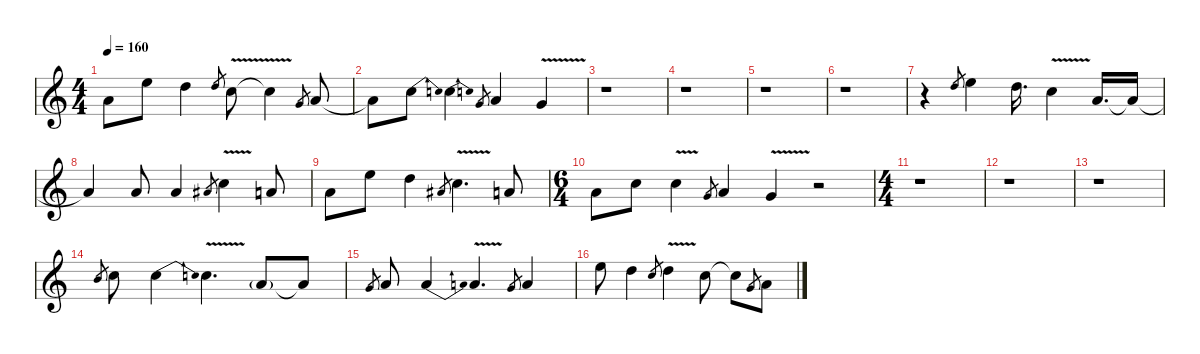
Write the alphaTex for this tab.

\defaultSystemsLayout 4
\hideDynamics
\bracketExtendMode nobrackets
\singleTrackTrackNamePolicy hidden
\multiTrackTrackNamePolicy hidden
\firstSystemTrackNameMode fullname
\firstSystemTrackNameOrientation horizontal
\otherSystemsTrackNameOrientation horizontal
\track ("Voice" "clar.") {defaultSystemsLayout 16 instrument clarinet}
\staff {score}
\tuning (E4 B3 G3 D3 A2 E2)
\ts (4 4)
\tempo 160
\clef g2
\ks c
10.2{t}.8{dy f beam Down} 12.1.8{beam Down} 10.1.4{beam Down} 10.1.8{gr dy mf beam Up} 8.1{v}.8{dy f beam Down} 8.1{v t}.4{beam Down} 8.2.8{gr dy mf beam Up} 10.2.8{dy f beam Up} |
10.2{t}.8{beam Down} 8.1{be (bend 0 0 60 1)}.8{beam Down} 8.1{be (bend 0 0 60 1)}.4{beam Down} 8.2.8{gr dy mf beam Up} 10.2.4{dy f beam Up} 8.2{v}.4{beam Up} |
r.1{beam Down} |
r.1{beam Down} |
r.1{beam Down} |
r.1{beam Down} |
r.4{beam Down} 10.1.8{gr dy mf beam Up} 12.1.4{dy f beam Down} 10.1.16{d beam Down} 8.1{v}.4{beam Down} 10.2.16{d beam Up} 10.2{t}.16{dy mf beam Up} |
10.2{t}.4{dy f beam Up} 10.2.8{beam Up} 10.2.4{beam Up} 6.1{acc #}.8{gr dy mf beam Up} 8.1{v}.4{dy f beam Down} 10.2.8{beam Up} |
10.2.8{beam Down} 12.1.8{beam Down} 10.1.4{beam Down} 6.1{acc #}.8{gr dy mf beam Up} 8.1{v}.4{d dy f beam Down} 10.2.8{beam Up} |
\ts (6 4)
10.2.8{beam Down} 8.1.8{beam Down} 8.1{v}.4{beam Down} 8.2.8{gr dy mf beam Up} 10.2.4{dy f beam Up} 8.2{v}.4{beam Up} r.2{beam Up} |
\ts (4 4)
r.1{beam Down} |
r.1{beam Down} |
r.1{beam Down} |
7.1.8{gr dy mf beam Up} 8.1.8{dy f beam Down} 8.1{be (bend 0 0 60 1)}.4{beam Down} 8.1{v}.4{d beam Down} 5.1{g}.8{beam Up} 5.1{t}.8{beam Up} |
3.1.8{gr dy ff beam Up} 5.1.8{dy fff beam Up} 5.1{be (bend 0 0 60 1)}.4{dy f beam Up} 5.1{v}.4{d beam Up} 8.2.8{gr dy mf beam Up} 10.2.4{dy f beam Up} |
12.1.8{beam Down} 10.1.4{beam Down} 8.1.8{gr dy mf beam Up} 10.1{v}.4{dy f beam Down} 8.1.8{beam Down} 8.1{t}.8{beam Down} 8.2.8{gr dy mf beam Up} 10.2.8{dy f beam Down}
